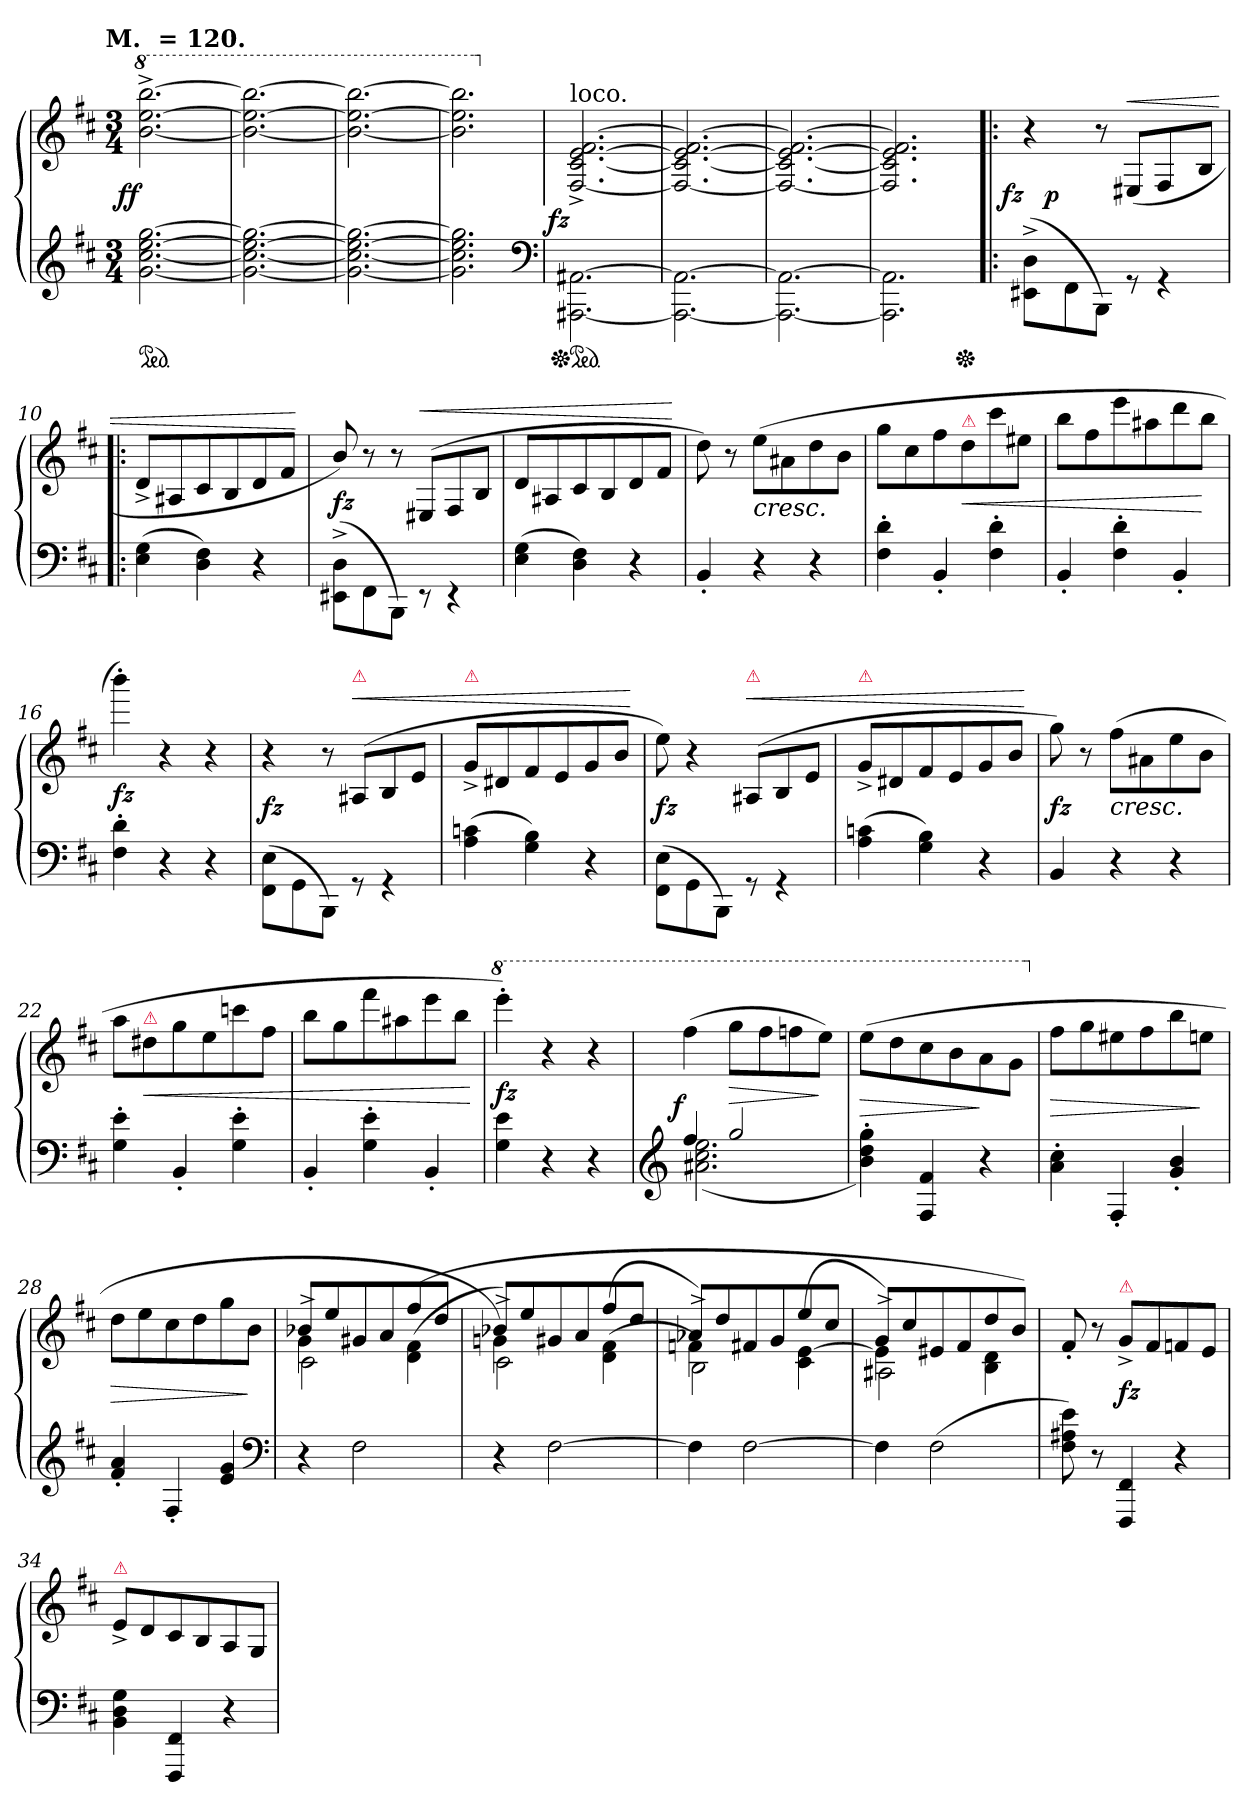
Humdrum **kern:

**kern	**kern	**dynam
*part1	*part1	*part1
*staff2	*staff1	*staff1/2
*clefG2	*clefG2	*
*k[f#c#]	*k[f#c#]	*
!!LO:TX:omd:t=M. &nbsp;=&nbsp;120.
*M3/4	*M3/4	*
*MM120	*MM120	*
*	*8va	*
=1	=1	=1
!LO:TX:b:color=crimson:t=⚠	!	!
!	!	!LO:DY:rj
*ped	*	*
[2.g [2.cc# [2.ee [2.gg	[2.bb^< [2.eee^< [2.bbb^<	ff
=2	=2	=2
2.g_ 2.cc#_ 2.ee_ 2.gg_	2.bb_ 2.eee_ 2.bbb_	.
=3	=3	=3
2.g_ 2.cc#_ 2.ee_ 2.gg_	2.bb_ 2.eee_ 2.bbb_	.
=4	=4	=4
2.g] 2.cc#] 2.ee] 2.gg]	2.bb] 2.eee] 2.bbb]	.
*clefF4	*	*
=5	=5	=5
*	*X8va	*
!	!LO:TX:a:t=loco.	!
!	!	!LO:DY:rj
*Xped	*	*
*ped	*	*
[2.AAA#X\ [<2.AA#X\	[>2.F#^</ [>2.c#^</ [<2.e^</ [>2.f#^</	fz
=6	=6	=6
2.AAA#_\ 2.AA#_<\	2.F#_>/ 2.c#_>/ 2.e_</ 2.f#_>/	.
=7	=7	=7
2.AAA#_\ 2.AA#_\	2.F#_/ 2.c#_/ 2.e_/ 2.f#_/	.
=8	=8	=8
2.AAA#]\ 2.AA#]\	2.F#]/ 2.c#]/ 2.e]/ 2.f#]/	.
*Xped	*	*
=9|!:	=9|!:	=9|!:
!	!	!LO:DY:rj
*	*^	*
(>8EE#X^<\ 8D^<\L	4r	16ryy	fz
.	.	2ryy	p
8FF#\	.	.	.
8BBB\J)	8r	.	.
!	!	!	!LO:HP:a
8rGG	(>8E#XL	.	<
4rGG	8F#/	.	.
.	.	8.ryy	.
.	8B/J	.	.
=10	=10	=10	=10
!	!LO:TX:a:color=crimson:t=⚠	!	!
*	*v	*v	*
(4E 4G	8d^<L	.
.	8A#X	.
4D 4F#)	8c#	.
.	8B	.
4r	8d	.
.	8f#J	.
.	.	[
=11	=11	=11
(8EE#X^<\ 8D^<\L	8b/)	fz
8FF#\	8r	.
8BBB\J)	8r	.
!	!	!LO:HP:a
8rEE	(8E#XL	<
4rEE	8F#/	.
.	8B/J	.
=12	=12	=12
(4E 4G	8dL	.
.	8A#X	.
4D 4F#)	8c#	.
.	8B	.
4r	8d	.
.	8f#J	.
.	.	[
=13	=13	=13
4BB'</	8dd)	.
.	8r	.
4r	(8eeL	<
.	8a#X	.
4r	8dd	.
.	8bJ	.
=14	=14	=14
4F#' 4d'	8ggL	.
.	8cc#	.
4BB'</	8ff#	.
!	!LO:TX:a:color=crimson:t=⚠	!
.	8dd	<
4F#' 4d'	8ccc#	.
.	8ee#XJ	.
=15	=15	=15
4BB'</	8bbL	.
.	8ff#	.
4F#' 4d'	8eee	.
.	8aa#X	.
4BB'</	8ddd	.
.	8bbJ	[
.	.	[
=16	=16	=16
4F#' 4d'	4bbb')	fz
4r	4r	.
4r	4r	.
=17	=17	=17
(>8FF#\ 8E\L	4r	fz
8GG\	.	.
8BBB\J)	8r	.
!	!LO:TX:a:color=crimson:t=⚠	!
!	!	!LO:HP:a
8rGG	(8A#X/L	<
4rGG	8B/	.
.	8e\J	.
=18	=18	=18
!	!LO:TX:a:color=crimson:t=⚠	!
(4A 4cn	8g^<L	.
.	8d#X	.
4G 4B)	8f#	.
.	8e	.
4r	8g	.
.	8bJ	.
.	.	[
=19	=19	=19
(>8FF#\ 8E\L	8ee)	fz
8GG\	4r	.
8BBB\J)	.	.
!	!LO:TX:a:color=crimson:t=⚠	!
!	!	!LO:HP:a
8rGG	(>8A#X/L	<
4rGG	8B/	.
.	8e\J	.
=20	=20	=20
!	!LO:TX:a:color=crimson:t=⚠	!
(4A 4cn	8g^<L	.
.	8d#X	.
4G 4B)	8f#	.
.	8e	.
4r	8g	.
.	8bJ	.
.	.	[
=21	=21	=21
4BB/	8gg)	fz
.	8r	.
4r	(8ff#L	<
.	8a#X	.
4r	8ee	.
.	8bJ	.
=22	=22	=22
4G' 4e'	8aaL	.
!	!LO:TX:a:color=crimson:t=⚠	!
.	8dd#X	<
4BB'</	8gg	.
.	8ee	.
4G' 4e'	8cccn	.
.	8ff#J	.
=23	=23	=23
4BB'</	8bbL	.
.	8gg	.
4G' 4e'	8fff#	.
.	8aa#X	.
4BB'</	8eee	.
.	8bbJ	.
.	.	[ [
=24	=24	=24
*	*8va	*
4G 4e	4eeee')	fz
4r	4r	.
4r	4r	.
=25	=25	=25
*clefG2	*	*
*^	*	*
!	!	!	!LO:DY:rj
4ff#	(<2.a#X 2.cc# 2.ee	(4fff#	f
2gg	.	8gggL	>
.	.	8fff#	.
.	.	8fffn	.
.	.	8eeeJ)	]
*v	*v	*	*
=26	=26	=26
4b' 4dd' 4gg')	(>8eeeL	>
.	8ddd	.
4F# 4f#	8ccc#	.
.	8bb	.
4r	8aa	]
.	8ggJ	.
=27	=27	=27
*	*X8va	*
4a' 4cc#'	8ff#L	>
.	8gg	.
4F#'	8ee#X	.
.	8ff#	.
4g' 4b'	8bb	.
.	8eenJ	]
=28	=28	=28
4f#' 4a'	8ddL	>
.	8ee	.
4F#'	8cc#	.
.	8dd	.
4e 4g	8gg	.
.	8bJ	]
*clefF4	*	*
=29	=29	=29
*	*^	*
*	*	*^	*
4r	8b-X/L	4g	2c#^<\	.
.	8ee/	.	.	.
2F#	8g#X/	2rddddyy	.	.
.	8a/	.	.	.
.	8ff#/	.	(<(<4d\ 4f#\	.
.	8dd/J	.	.	.
=30	=30	=30	=30	=30
4r	8b-X/L	4gn)	2c#^<\)	.
.	8ee/	.	.	.
[2F#	8g#X/	2rbbbyy	.	.
.	8a/	.	.	.
.	8ff#/	.	(<(<4d\ 4f#\	.
.	8dd/J	.	.	.
=31	=31	=31	=31	=31
4F#]	8a-X/L	4fn)	2B^<\)	.
.	8dd/	.	.	.
[2F#	8f#X/	2rddddyy	.	.
.	8g/	.	.	.
.	8ee/	.	(<4c#\ [4e\	.
.	8cc#/J	.	.	.
=32	=32	=32	=32	=32
4F#]	8g/L	4e]	2A#X^<\)	.
.	8cc#/	.	.	.
(2F#	8e#X/	2rbbbyy	.	.
.	8f#/	.	.	.
.	8dd/	.	4B\ 4d\	.
.	8b/J)	.	.	.
*	*v	*v	*v	*
=33	=33	=33
8F# 8A#X 8e)	8f#'<	.
8r	8r	.
!	!LO:TX:a:color=crimson:t=⚠	!
4FFF# 4FF#	8g^<L	fz
.	8f#	.
4r	8fn	.
.	8eJ	.
=34	=34	=34
!	!LO:TX:a:color=crimson:t=⚠	!
4BB 4D 4G	8e^<L	.
.	8d	.
4FFF# 4FF#	8c#	.
.	8B	.
4r	8A	.
.	8GJ	.
=	=	=
*-	*-	*-
